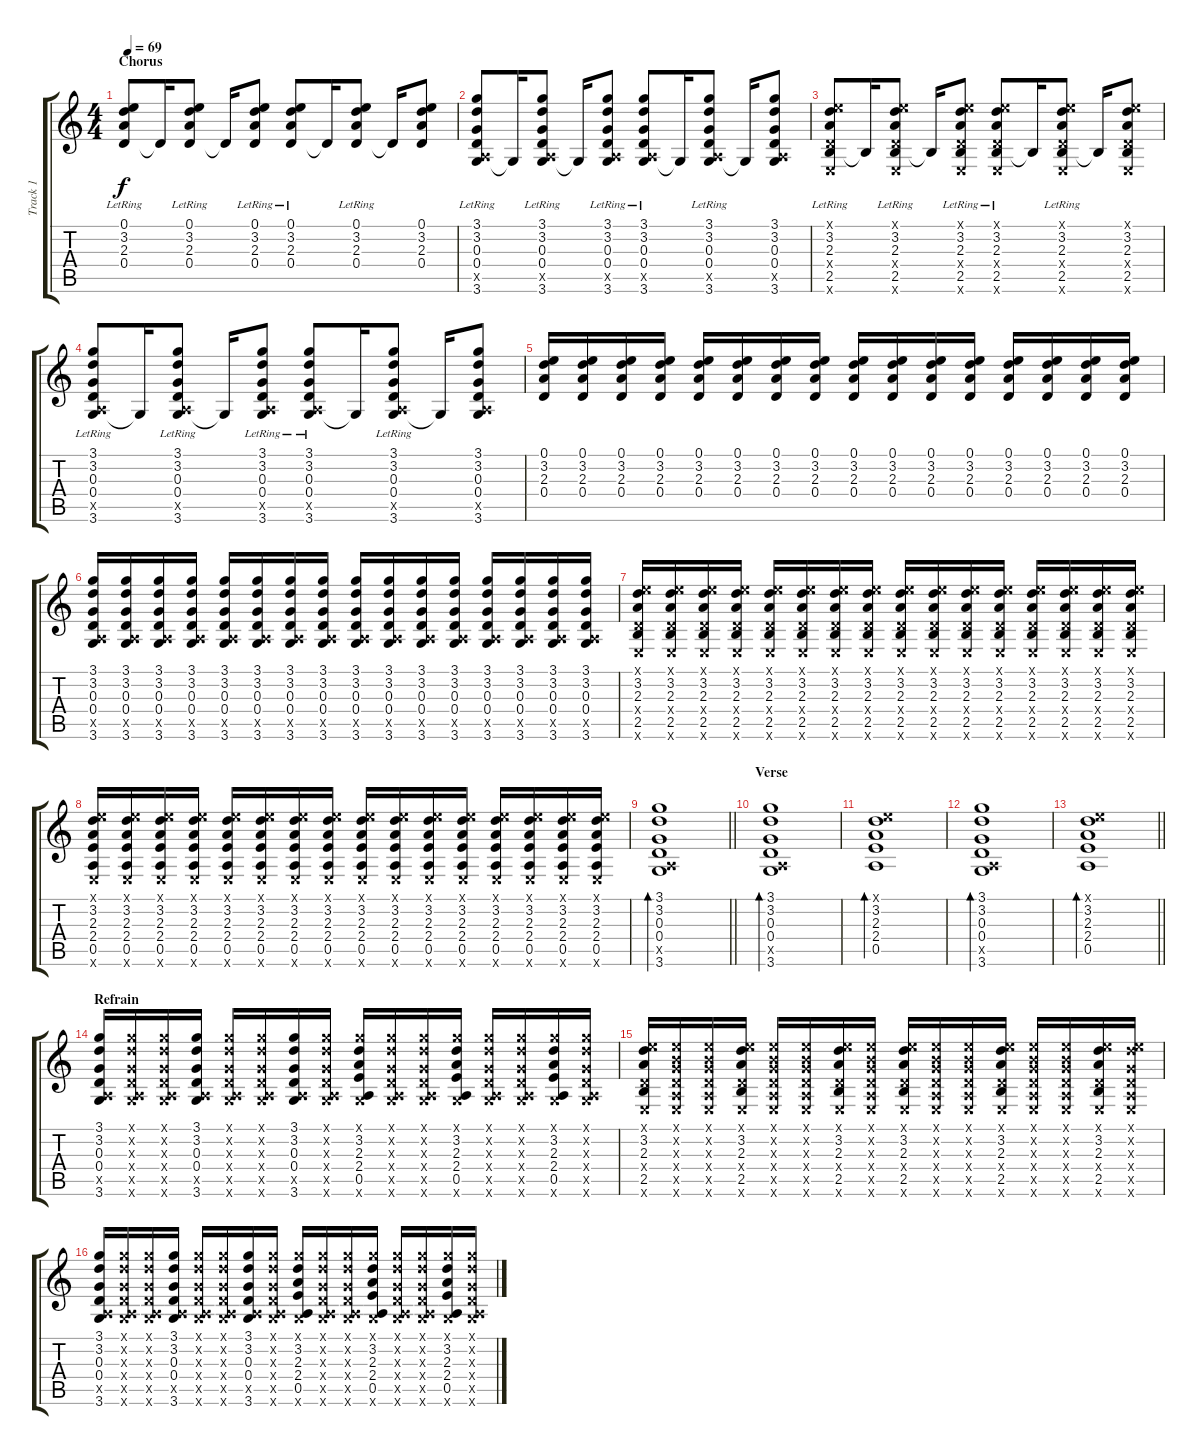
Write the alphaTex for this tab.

\track ("Track 1" "Track 1") {instrument overdrivenguitar}
\staff {score tabs}
\tuning (E4 B3 G3 D3 A2 E2) {hide}
\ts (4 4)
\section ("" "Chorus")
\tempo 69
\clef g2
\ks c
(0.1{lr} 3.2{lr} 2.3{lr} 0.4{lr}).8{dy f} 0.4{t}.16 (0.1{lr} 3.2{lr} 2.3{lr} 0.4{lr}).8 0.4{t}.16 (0.1{lr} 3.2{lr} 2.3{lr} 0.4{lr}).8 (0.1{lr} 3.2{lr} 2.3{lr} 0.4{lr}).8 0.4{t}.16 (0.1{lr} 3.2{lr} 2.3{lr} 0.4{lr}).8 0.4{t}.16 (0.1 3.2 2.3 0.4).8 |
(3.1{lr} 3.2{lr} 0.3{lr} 0.4{lr} 0.5{x} 3.6{lr}).8 3.6{t}.16 (3.1{lr} 3.2{lr} 0.3{lr} 0.4{lr} 0.5{x} 3.6{lr}).8 3.6{t}.16 (3.1{lr} 3.2{lr} 0.3{lr} 0.4{lr} 0.5{x} 3.6{lr}).8 (3.1{lr} 3.2{lr} 0.3{lr} 0.4{lr} 0.5{x} 3.6{lr}).8 3.6{t}.16 (3.1{lr} 3.2{lr} 0.3{lr} 0.4{lr} 0.5{x} 3.6{lr}).8 3.6{t}.16 (3.1 3.2 0.3 0.4 0.5{x} 3.6).8 |
(0.1{x} 3.2 2.3{lr} 0.4{x} 2.5{lr} 0.6{x}).8 2.5{t}.16 (0.1{x} 3.2 2.3{lr} 0.4{x} 2.5{lr} 0.6{x}).8 2.5{t}.16 (0.1{x} 3.2 2.3{lr} 0.4{x} 2.5{lr} 0.6{x}).8 (0.1{x} 3.2 2.3{lr} 0.4{x} 2.5{lr} 0.6{x}).8 2.5{t}.16 (0.1{x} 3.2 2.3{lr} 0.4{x} 2.5{lr} 0.6{x}).8 2.5{t}.16 (0.1{x} 3.2 2.3 0.4{x} 2.5 0.6{x}).8 |
(3.1{lr} 3.2{lr} 0.3{lr} 0.4{lr} 0.5{x} 3.6{lr}).8 3.6{t}.16 (3.1{lr} 3.2{lr} 0.3{lr} 0.4{lr} 0.5{x} 3.6{lr}).8 3.6{t}.16 (3.1{lr} 3.2{lr} 0.3{lr} 0.4{lr} 0.5{x} 3.6{lr}).8 (3.1{lr} 3.2{lr} 0.3{lr} 0.4{lr} 0.5{x} 3.6{lr}).8 3.6{t}.16 (3.1{lr} 3.2{lr} 0.3{lr} 0.4{lr} 0.5{x} 3.6{lr}).8 3.6{t}.16 (3.1 3.2 0.3 0.4 0.5{x} 3.6).8 |
(0.1 3.2 2.3 0.4).16 (0.1 3.2 2.3 0.4).16 (0.1 3.2 2.3 0.4).16 (0.1 3.2 2.3 0.4).16 (0.1 3.2 2.3 0.4).16 (0.1 3.2 2.3 0.4).16 (0.1 3.2 2.3 0.4).16 (0.1 3.2 2.3 0.4).16 (0.1 3.2 2.3 0.4).16 (0.1 3.2 2.3 0.4).16 (0.1 3.2 2.3 0.4).16 (0.1 3.2 2.3 0.4).16 (0.1 3.2 2.3 0.4).16 (0.1 3.2 2.3 0.4).16 (0.1 3.2 2.3 0.4).16 (0.1 3.2 2.3 0.4).16 |
(3.1 3.2 0.3 0.4 0.5{x} 3.6).16 (3.1 3.2 0.3 0.4 0.5{x} 3.6).16 (3.1 3.2 0.3 0.4 0.5{x} 3.6).16 (3.1 3.2 0.3 0.4 0.5{x} 3.6).16 (3.1 3.2 0.3 0.4 0.5{x} 3.6).16 (3.1 3.2 0.3 0.4 0.5{x} 3.6).16 (3.1 3.2 0.3 0.4 0.5{x} 3.6).16 (3.1 3.2 0.3 0.4 0.5{x} 3.6).16 (3.1 3.2 0.3 0.4 0.5{x} 3.6).16 (3.1 3.2 0.3 0.4 0.5{x} 3.6).16 (3.1 3.2 0.3 0.4 0.5{x} 3.6).16 (3.1 3.2 0.3 0.4 0.5{x} 3.6).16 (3.1 3.2 0.3 0.4 0.5{x} 3.6).16 (3.1 3.2 0.3 0.4 0.5{x} 3.6).16 (3.1 3.2 0.3 0.4 0.5{x} 3.6).16 (3.1 3.2 0.3 0.4 0.5{x} 3.6).16 |
(0.1{x} 3.2 2.3 0.4{x} 2.5 0.6{x}).16 (0.1{x} 3.2 2.3 0.4{x} 2.5 0.6{x}).16 (0.1{x} 3.2 2.3 0.4{x} 2.5 0.6{x}).16 (0.1{x} 3.2 2.3 0.4{x} 2.5 0.6{x}).16 (0.1{x} 3.2 2.3 0.4{x} 2.5 0.6{x}).16 (0.1{x} 3.2 2.3 0.4{x} 2.5 0.6{x}).16 (0.1{x} 3.2 2.3 0.4{x} 2.5 0.6{x}).16 (0.1{x} 3.2 2.3 0.4{x} 2.5 0.6{x}).16 (0.1{x} 3.2 2.3 0.4{x} 2.5 0.6{x}).16 (0.1{x} 3.2 2.3 0.4{x} 2.5 0.6{x}).16 (0.1{x} 3.2 2.3 0.4{x} 2.5 0.6{x}).16 (0.1{x} 3.2 2.3 0.4{x} 2.5 0.6{x}).16 (0.1{x} 3.2 2.3 0.4{x} 2.5 0.6{x}).16 (0.1{x} 3.2 2.3 0.4{x} 2.5 0.6{x}).16 (0.1{x} 3.2 2.3 0.4{x} 2.5 0.6{x}).16 (0.1{x} 3.2 2.3 0.4{x} 2.5 0.6{x}).16 |
(0.1{x} 3.2 2.3 2.4 0.5 0.6{x}).16 (0.1{x} 3.2 2.3 2.4 0.5 0.6{x}).16 (0.1{x} 3.2 2.3 2.4 0.5 0.6{x}).16 (0.1{x} 3.2 2.3 2.4 0.5 0.6{x}).16 (0.1{x} 3.2 2.3 2.4 0.5 0.6{x}).16 (0.1{x} 3.2 2.3 2.4 0.5 0.6{x}).16 (0.1{x} 3.2 2.3 2.4 0.5 0.6{x}).16 (0.1{x} 3.2 2.3 2.4 0.5 0.6{x}).16 (0.1{x} 3.2 2.3 2.4 0.5 0.6{x}).16 (0.1{x} 3.2 2.3 2.4 0.5 0.6{x}).16 (0.1{x} 3.2 2.3 2.4 0.5 0.6{x}).16 (0.1{x} 3.2 2.3 2.4 0.5 0.6{x}).16 (0.1{x} 3.2 2.3 2.4 0.5 0.6{x}).16 (0.1{x} 3.2 2.3 2.4 0.5 0.6{x}).16 (0.1{x} 3.2 2.3 2.4 0.5 0.6{x}).16 (0.1{x} 3.2 2.3 2.4 0.5 0.6{x}).16 |
\barLineRight lightlight
(3.1 3.2 0.3 0.4 0.5{x} 3.6).1{bd 30} |
\section ("" "Verse")
(3.1 3.2 0.3 0.4 0.5{x} 3.6).1{bd 30} |
(0.1{x} 3.2 2.3 2.4 0.5).1{bd 30} |
(3.1 3.2 0.3 0.4 0.5{x} 3.6).1{bd 30} |
\barLineRight lightlight
(0.1{x} 3.2 2.3 2.4 0.5).1{bd 30} |
\section ("" "Refrain")
(3.1 3.2 0.3 0.4 0.5{x} 3.6).16 (3.1{x} 3.2{x} 0.3{x} 0.4{x} 0.5{x} 3.6{x}).16 (3.1{x} 3.2{x} 0.3{x} 0.4{x} 0.5{x} 3.6{x}).16 (3.1 3.2 0.3 0.4 0.5{x} 3.6).16 (3.1{x} 3.2{x} 0.3{x} 0.4{x} 0.5{x} 3.6{x}).16 (3.1{x} 3.2{x} 0.3{x} 0.4{x} 0.5{x} 3.6{x}).16 (3.1 3.2 0.3 0.4 0.5{x} 3.6).16 (3.1{x} 3.2{x} 0.3{x} 0.4{x} 0.5{x} 3.6{x}).16 (3.1{x} 3.2 2.3 2.4 0.5 3.6{x}).16 (3.1{x} 3.2{x} 0.3{x} 0.4{x} 0.5{x} 3.6{x}).16 (3.1{x} 3.2{x} 0.3{x} 0.4{x} 0.5{x} 3.6{x}).16 (3.1{x} 3.2 2.3 2.4 0.5 3.6{x}).16 (3.1{x} 3.2{x} 0.3{x} 0.4{x} 0.5{x} 3.6{x}).16 (3.1{x} 3.2{x} 0.3{x} 0.4{x} 0.5{x} 3.6{x}).16 (3.1{x} 3.2 2.3 2.4 0.5 3.6{x}).16 (3.1{x} 3.2{x} 0.3{x} 0.4{x} 0.5{x} 3.6{x}).16 |
(0.1{x} 3.2 2.3 0.4{x} 2.5 0.6{x}).16 (0.1{x} 0.2{x} 0.3{x} 0.4{x} 0.5{x} 0.6{x}).16 (0.1{x} 0.2{x} 0.3{x} 0.4{x} 0.5{x} 0.6{x}).16 (0.1{x} 3.2 2.3 0.4{x} 2.5 0.6{x}).16 (0.1{x} 0.2{x} 0.3{x} 0.4{x} 0.5{x} 0.6{x}).16 (0.1{x} 0.2{x} 0.3{x} 0.4{x} 0.5{x} 0.6{x}).16 (0.1{x} 3.2 2.3 0.4{x} 2.5 0.6{x}).16 (0.1{x} 0.2{x} 0.3{x} 0.4{x} 0.5{x} 0.6{x}).16 (0.1{x} 3.2 2.3 0.4{x} 2.5 0.6{x}).16 (0.1{x} 0.2{x} 0.3{x} 0.4{x} 0.5{x} 0.6{x}).16 (0.1{x} 0.2{x} 0.3{x} 0.4{x} 0.5{x} 0.6{x}).16 (0.1{x} 3.2 2.3 0.4{x} 2.5 0.6{x}).16 (0.1{x} 0.2{x} 0.3{x} 0.4{x} 0.5{x} 0.6{x}).16 (0.1{x} 0.2{x} 0.3{x} 0.4{x} 0.5{x} 0.6{x}).16 (0.1{x} 3.2 2.3 0.4{x} 2.5 0.6{x}).16 (0.1{x} 3.2{x} 0.3{x} 0.4{x} 0.5{x} 0.6{x}).16 |
(3.1 3.2 0.3 0.4 0.5{x} 3.6).16 (3.1{x} 3.2{x} 0.3{x} 0.4{x} 0.5{x} 3.6{x}).16 (3.1{x} 3.2{x} 0.3{x} 0.4{x} 0.5{x} 3.6{x}).16 (3.1 3.2 0.3 0.4 0.5{x} 3.6).16 (3.1{x} 3.2{x} 0.3{x} 0.4{x} 0.5{x} 3.6{x}).16 (3.1{x} 3.2{x} 0.3{x} 0.4{x} 0.5{x} 3.6{x}).16 (3.1 3.2 0.3 0.4 0.5{x} 3.6).16 (3.1{x} 3.2{x} 0.3{x} 0.4{x} 0.5{x} 3.6{x}).16 (3.1{x} 3.2 2.3 2.4 0.5 3.6{x}).16 (3.1{x} 3.2{x} 0.3{x} 0.4{x} 0.5{x} 3.6{x}).16 (3.1{x} 3.2{x} 0.3{x} 0.4{x} 0.5{x} 3.6{x}).16 (3.1{x} 3.2 2.3 2.4 0.5 3.6{x}).16 (3.1{x} 3.2{x} 0.3{x} 0.4{x} 0.5{x} 3.6{x}).16 (3.1{x} 3.2{x} 0.3{x} 0.4{x} 0.5{x} 3.6{x}).16 (3.1{x} 3.2 2.3 2.4 0.5 3.6{x}).16 (3.1{x} 3.2{x} 0.3{x} 0.4{x} 0.5{x} 3.6{x}).16
